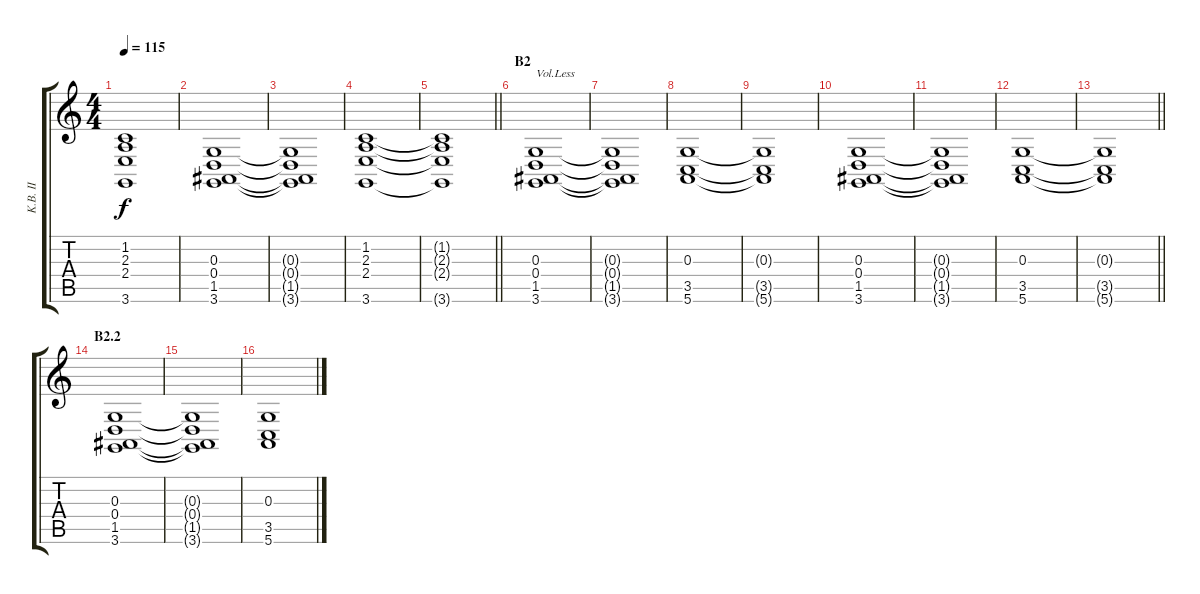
\track ("K.B. II" "K.B. II") {instrument pad2warm}
\staff {score tabs}
\tuning (E4 B3 G3 D3 A2 E2) {hide}
\ts (4 4)
\tempo 115
\clef g2
\ks c
(1.2{t} 2.3{t} 2.4{t} 3.6{t}).1{dy f} |
(0.3 0.4 1.5 3.6).1 |
(0.3{t} 0.4{t} 1.5{t} 3.6{t}).1 |
(1.2 2.3 2.4 3.6).1 |
\barLineRight lightlight
(1.2{t} 2.3{t} 2.4{t} 3.6{t}).1 |
\section ("" "B2")
(0.3 0.4 1.5 3.6).1{txt "Vol.Less" volume 8} |
(0.3{t} 0.4{t} 1.5{t} 3.6{t}).1 |
(0.3 3.5 5.6).1 |
(0.3{t} 3.5{t} 5.6{t}).1 |
(0.3 0.4 1.5 3.6).1 |
(0.3{t} 0.4{t} 1.5{t} 3.6{t}).1 |
(0.3 3.5 5.6).1 |
\barLineRight lightlight
(0.3{t} 3.5{t} 5.6{t}).1 |
\section ("" "B2.2")
(0.3 0.4 1.5 3.6).1 |
(0.3{t} 0.4{t} 1.5{t} 3.6{t}).1 |
(0.3 3.5 5.6).1
